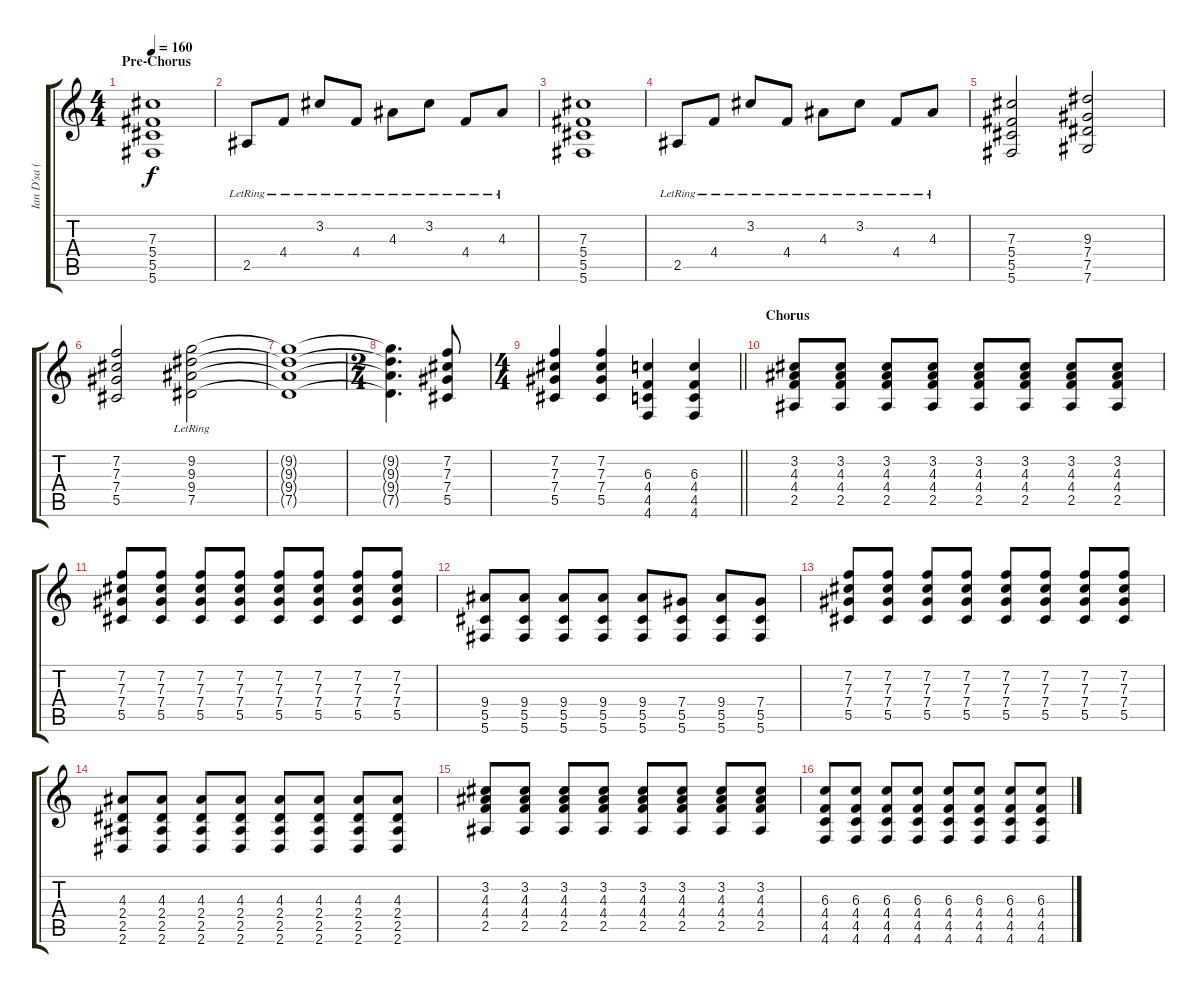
\track ("Ian D'sa (Lead Guitar)" "Ian D'sa (") {instrument overdrivenguitar}
\staff {score tabs}
\tuning (Eb4 Bb3 Gb3 Db3 Ab2 Db2) {hide}
\ts (4 4)
\section ("" "Pre-Chorus")
\tempo 160
\clef g2
\ks c
(7.3 5.4 5.5 5.6).1{dy f instrument electricguitarclean} |
2.5{lr}.8 4.4{lr}.8 3.2{lr}.8 4.4{lr}.8 4.3{lr}.8 3.2{lr}.8 4.4{lr}.8 4.3{lr}.8 |
(7.3 5.4 5.5 5.6).1 |
2.5{lr}.8 4.4{lr}.8 3.2{lr}.8 4.4{lr}.8 4.3{lr}.8 3.2{lr}.8 4.4{lr}.8 4.3{lr}.8 |
(7.3 5.4 5.5 5.6).2 (9.3 7.4 7.5 7.6).2 |
(7.2 7.3 7.4 5.5).2 (9.2 9.3 9.4{lr} 7.5{lr}).2 |
(9.2{t} 9.3{t} 9.4{t} 7.5{t}).1 |
\ts (2 4)
(9.2{t} 9.3{t} 9.4{t} 7.5{t}).4{d instrument overdrivenguitar} (7.2 7.3 7.4 5.5).8 |
\ts (4 4)
\barLineRight lightlight
(7.2 7.3 7.4 5.5).4 (7.2 7.3 7.4 5.5).4 (6.3 4.4 4.5 4.6).4 (6.3 4.4 4.5 4.6).4 |
\section ("" "Chorus")
(3.2 4.3 4.4 2.5).8 (3.2 4.3 4.4 2.5).8 (3.2 4.3 4.4 2.5).8 (3.2 4.3 4.4 2.5).8 (3.2 4.3 4.4 2.5).8 (3.2 4.3 4.4 2.5).8 (3.2 4.3 4.4 2.5).8 (3.2 4.3 4.4 2.5).8 |
(7.2 7.3 7.4 5.5).8 (7.2 7.3 7.4 5.5).8 (7.2 7.3 7.4 5.5).8 (7.2 7.3 7.4 5.5).8 (7.2 7.3 7.4 5.5).8 (7.2 7.3 7.4 5.5).8 (7.2 7.3 7.4 5.5).8 (7.2 7.3 7.4 5.5).8 |
(9.4 5.5 5.6).8 (9.4 5.5 5.6).8 (9.4 5.5 5.6).8 (9.4 5.5 5.6).8 (9.4 5.5 5.6).8 (7.4 5.5 5.6).8 (9.4 5.5 5.6).8 (7.4 5.5 5.6).8 |
(7.2 7.3 7.4 5.5).8 (7.2 7.3 7.4 5.5).8 (7.2 7.3 7.4 5.5).8 (7.2 7.3 7.4 5.5).8 (7.2 7.3 7.4 5.5).8 (7.2 7.3 7.4 5.5).8 (7.2 7.3 7.4 5.5).8 (7.2 7.3 7.4 5.5).8 |
(4.3 2.4 2.5 2.6).8 (4.3 2.4 2.5 2.6).8 (4.3 2.4 2.5 2.6).8 (4.3 2.4 2.5 2.6).8 (4.3 2.4 2.5 2.6).8 (4.3 2.4 2.5 2.6).8 (4.3 2.4 2.5 2.6).8 (4.3 2.4 2.5 2.6).8 |
(3.2 4.3 4.4 2.5).8 (3.2 4.3 4.4 2.5).8 (3.2 4.3 4.4 2.5).8 (3.2 4.3 4.4 2.5).8 (3.2 4.3 4.4 2.5).8 (3.2 4.3 4.4 2.5).8 (3.2 4.3 4.4 2.5).8 (3.2 4.3 4.4 2.5).8 |
(6.3 4.4 4.5 4.6).8 (6.3 4.4 4.5 4.6).8 (6.3 4.4 4.5 4.6).8 (6.3 4.4 4.5 4.6).8 (6.3 4.4 4.5 4.6).8 (6.3 4.4 4.5 4.6).8 (6.3 4.4 4.5 4.6).8 (6.3 4.4 4.5 4.6).8
